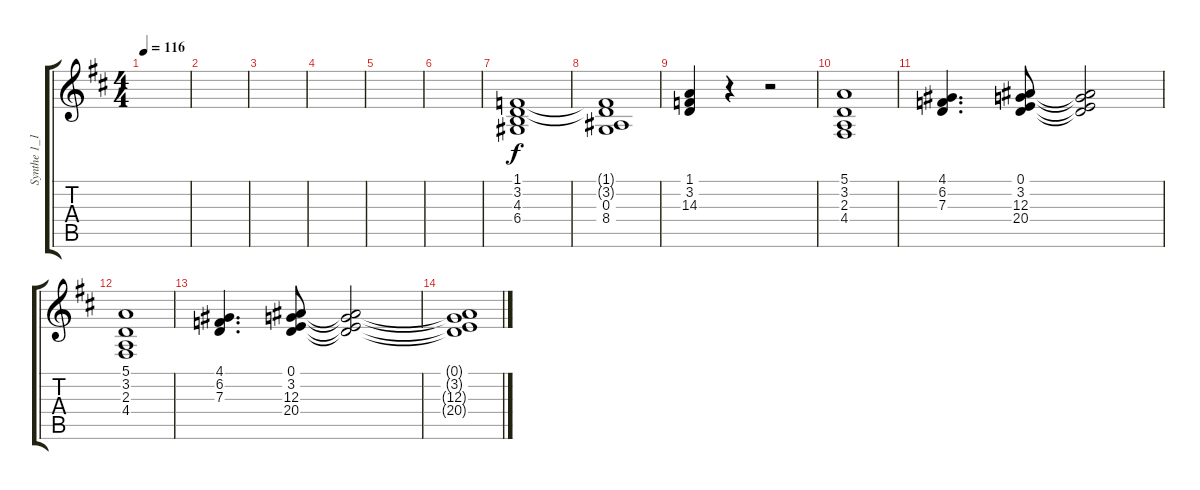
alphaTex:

\track ("Synthe 1_1" "Synthe 1_1") {instrument synthstrings1}
\staff {score tabs}
\tuning (E4 B3 G3 D3 A2 E2) {hide}
\ts (4 4)
\tempo 116
\clef g2
\ks d
|
|
|
|
|
|
(1.1 3.2 4.3 6.4).1 |
(1.1{t} 3.2{t} 0.3 8.4).1 |
(1.1 3.2 14.3).4 r.4 r.2 |
(5.1 3.2 2.3 4.4).1 |
(4.1 6.2 7.3).4{d} (0.1 3.2 12.3 20.4).8 (0.1{t} 3.2{t} 12.3{t} 20.4{t}).2 |
(5.1 3.2 2.3 4.4).1 |
(4.1 6.2 7.3).4{d} (0.1 3.2 12.3 20.4).8 (0.1{t} 3.2{t} 12.3{t} 20.4{t}).2 |
(0.1{t} 3.2{t} 12.3{t} 20.4{t}).1
